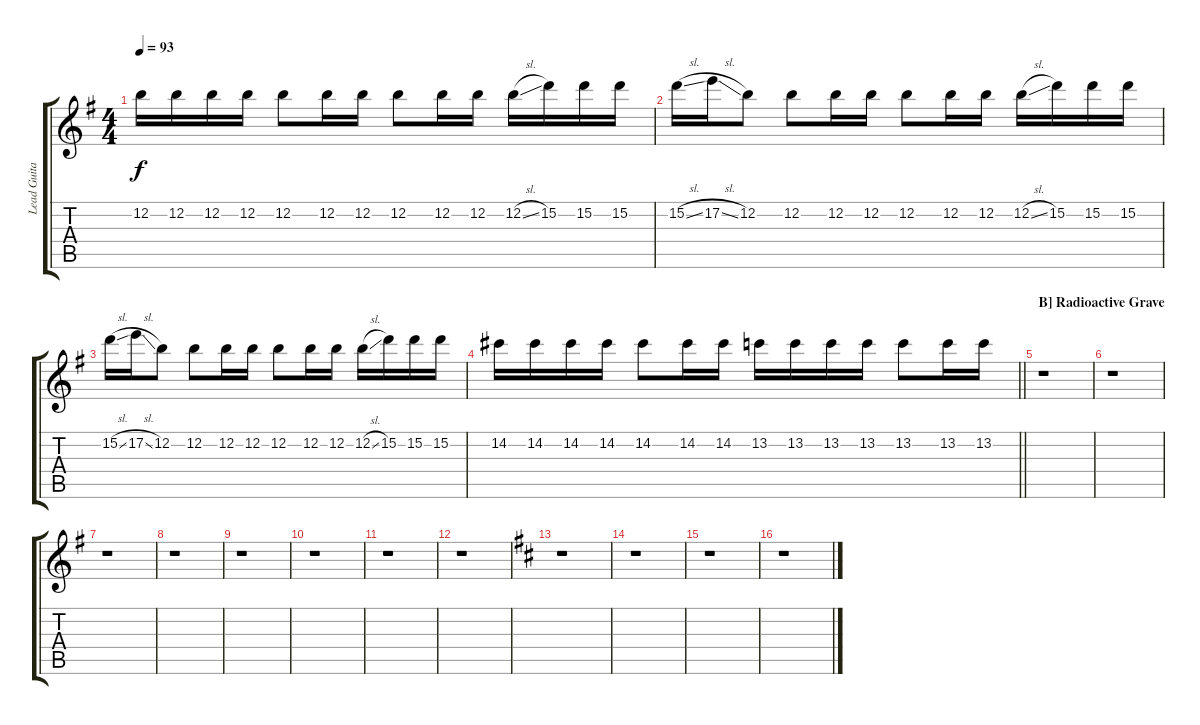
\track ("Lead Guitar 2 - Arjen Lucassen" "Lead Guita") {instrument overdrivenguitar}
\staff {score tabs}
\tuning (E4 B3 G3 D3 A2 E2) {hide}
\ts (4 4)
\tempo 93
\clef g2
\ks eminor
12.2.16{dy f} 12.2.16 12.2.16 12.2.16 12.2.8 12.2.16 12.2.16 12.2.8 12.2.16 12.2.16 12.2{sl}.16 15.2.16 15.2.16 15.2.16 |
15.2{sl}.16 17.2{sl}.16 12.2.8 12.2.8 12.2.16 12.2.16 12.2.8 12.2.16 12.2.16 12.2{sl}.16 15.2.16 15.2.16 15.2.16 |
15.2{sl}.16 17.2{sl}.16 12.2.8 12.2.8 12.2.16 12.2.16 12.2.8 12.2.16 12.2.16 12.2{sl}.16 15.2.16 15.2.16 15.2.16 |
\barLineRight lightlight
14.2.16 14.2.16 14.2.16 14.2.16 14.2.8 14.2.16 14.2.16 13.2.16 13.2.16 13.2.16 13.2.16 13.2.8 13.2.16 13.2.16 |
\section ("" "B] Radioactive Grave")
r.1 |
r.1 |
r.1 |
r.1 |
r.1 |
r.1 |
r.1 |
r.1 |
\ks bminor
r.1 |
r.1 |
r.1 |
r.1
